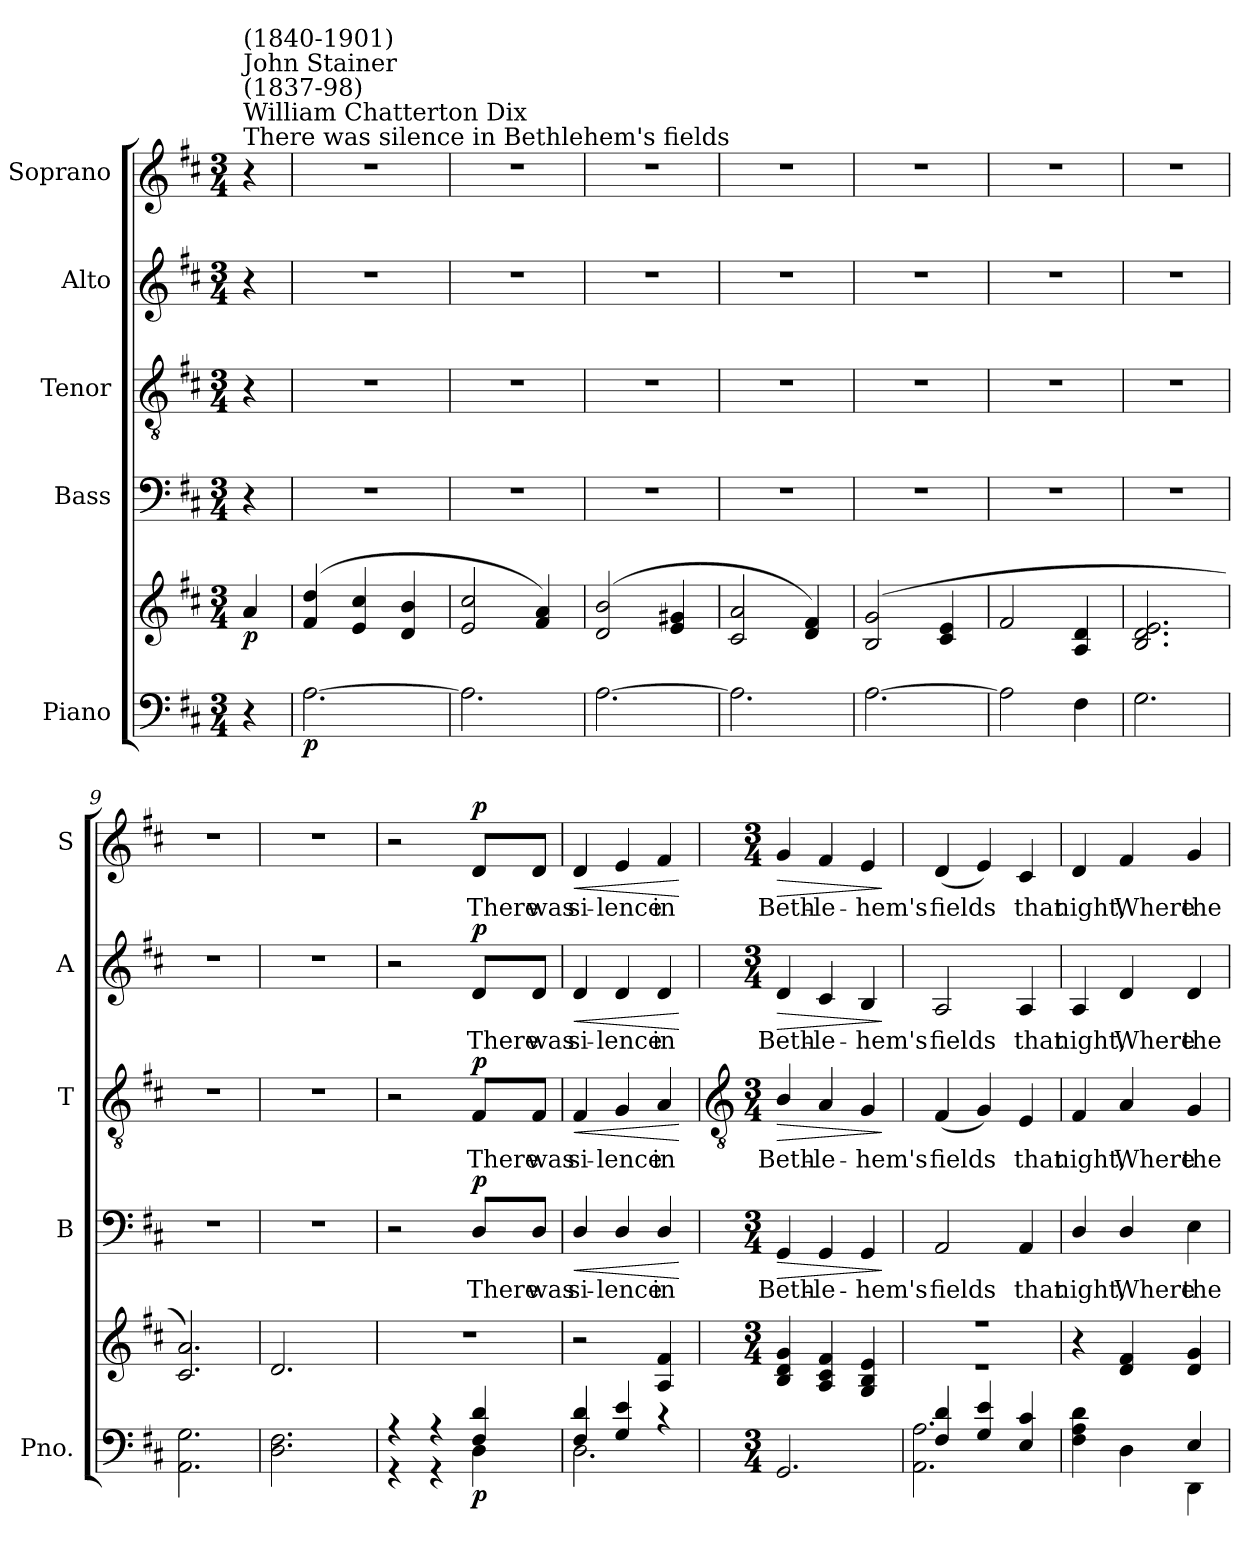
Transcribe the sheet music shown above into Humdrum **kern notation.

**kern	**kern	**dynam	**kern	**text	**dynam	**kern	**text	**dynam	**kern	**text	**dynam	**kern	**text	**dynam
*part5	*part5	*part5	*part4	*part4	*part4	*part3	*part3	*part3	*part2	*part2	*part2	*part1	*part1	*part1
*staff6	*staff5	*staff5/6	*staff4	*staff4	*staff4	*staff3	*staff3	*staff3	*staff2	*staff2	*staff2	*staff1	*staff1	*staff1
*I"Piano	*	*	*I"Bass	*	*	*I"Tenor	*	*	*I"Alto	*	*	*I"Soprano	*	*
*I'Pno.	*	*	*I'B	*	*	*I'T	*	*	*I'A	*	*	*I'S	*	*
*clefF4	*clefG2	*	*clefF4	*	*	*clefGv2	*	*	*clefG2	*	*	*clefG2	*	*
*k[f#c#]	*k[f#c#]	*	*k[f#c#]	*	*	*k[f#c#]	*	*	*k[f#c#]	*	*	*k[f#c#]	*	*
*D:	*D:	*	*D:	*	*	*D:	*	*	*D:	*	*	*D:	*	*
*M3/4	*M3/4	*	*M3/4	*	*	*M3/4	*	*	*M3/4	*	*	*M3/4	*	*
*MM105	*MM105	*	*MM105	*	*	*MM105	*	*	*MM105	*	*	*MM105	*	*
=1	=1	=1	=1	=1	=1	=1	=1	=1	=1	=1	=1	=1	=1	=1
*^	*^	*	*	*	*	*	*	*	*	*	*	*	*	*
!	!	!	!	!	!	!	!	!	!	!	!	!	!	!LO:TX:a:t=There was silence in Bethlehem's fields	!	!
!	!	!	!	!	!	!	!	!	!	!	!	!	!	!LO:TX:a:t=William Chatterton Dix	!	!
!	!	!	!	!	!	!	!	!	!	!	!	!	!	!LO:TX:a:t=(1837-98)	!	!
!	!	!	!	!	!	!	!	!	!	!	!	!	!	!LO:TX:a:t=John Stainer	!	!
!	!	!	!	!	!	!	!	!	!	!	!	!	!	!LO:TX:a:t=(1840-1901)	!	!
!	!	!	!	!LO:DY:b	!	!	!	!	!	!	!	!	!	!	!	!
4r	4ryy	4a/	4ryy	p	4r	.	.	4r	.	.	4r	.	.	4r	.	.
=2	=2	=2	=2	=2	=2	=2	=2	=2	=2	=2	=2	=2	=2	=2	=2	=2
!	!	!	!	!LO:DY:b=2	!	!	!	!	!	!	!	!	!	!	!	!
[2.A\	2.ryy	(<4f#/ 4dd/	2.ryy	p	2.r	.	.	2.r	.	.	2.r	.	.	2.r	.	.
.	.	4e/ 4cc#/	.	.	.	.	.	.	.	.	.	.	.	.	.	.
.	.	4d/ 4b/	.	.	.	.	.	.	.	.	.	.	.	.	.	.
=3	=3	=3	=3	=3	=3	=3	=3	=3	=3	=3	=3	=3	=3	=3	=3	=3
2.A\]	2.ryy	2e/ 2cc#/	2.ryy	.	2.r	.	.	2.r	.	.	2.r	.	.	2.r	.	.
.	.	4f#/ 4a/)	.	.	.	.	.	.	.	.	.	.	.	.	.	.
=4	=4	=4	=4	=4	=4	=4	=4	=4	=4	=4	=4	=4	=4	=4	=4	=4
[2.A\	2.ryy	(<2d/ 2b/	2.ryy	.	2.r	.	.	2.r	.	.	2.r	.	.	2.r	.	.
.	.	4e/ 4g#X/	.	.	.	.	.	.	.	.	.	.	.	.	.	.
=5	=5	=5	=5	=5	=5	=5	=5	=5	=5	=5	=5	=5	=5	=5	=5	=5
2.A\]	2.ryy	2c#/ 2a/	2.ryy	.	2.r	.	.	2.r	.	.	2.r	.	.	2.r	.	.
.	.	4d/ 4f#/)	.	.	.	.	.	.	.	.	.	.	.	.	.	.
=6	=6	=6	=6	=6	=6	=6	=6	=6	=6	=6	=6	=6	=6	=6	=6	=6
[2.A\	2.ryy	(<2B/ 2g/	2.ryy	.	2.r	.	.	2.r	.	.	2.r	.	.	2.r	.	.
.	.	4c#/ 4e/	.	.	.	.	.	.	.	.	.	.	.	.	.	.
=7	=7	=7	=7	=7	=7	=7	=7	=7	=7	=7	=7	=7	=7	=7	=7	=7
2A\]	2.ryy	2f#/	2.ryy	.	2.r	.	.	2.r	.	.	2.r	.	.	2.r	.	.
4F#\	.	4A/ 4d/	.	.	.	.	.	.	.	.	.	.	.	.	.	.
=8	=8	=8	=8	=8	=8	=8	=8	=8	=8	=8	=8	=8	=8	=8	=8	=8
2.G\	2.ryy	2.B/ 2.d/ 2.e/	2.ryy	.	2.r	.	.	2.r	.	.	2.r	.	.	2.r	.	.
=9	=9	=9	=9	=9	=9	=9	=9	=9	=9	=9	=9	=9	=9	=9	=9	=9
2.AA\ 2.G\	2.ryy	2.c#/ 2.a/)	2.ryy	.	2.r	.	.	2.r	.	.	2.r	.	.	2.r	.	.
=10	=10	=10	=10	=10	=10	=10	=10	=10	=10	=10	=10	=10	=10	=10	=10	=10
2.D\ 2.F#\	2ryy	2.d/	2ryy	.	2.r	.	.	2.r	.	.	2.r	.	.	2.r	.	.
.	4ryy	.	4ryy	.	.	.	.	.	.	.	.	.	.	.	.	.
=11	=11	=11	=11	=11	=11	=11	=11	=11	=11	=11	=11	=11	=11	=11	=11	=11
4r	4r	2.r	4ryy	.	2r	.	.	2r	.	.	2r	.	.	2r	.	.
4r	4r	.	2ryy	.	.	.	.	.	.	.	.	.	.	.	.	.
!	!	!	!	!LO:DY:b=2	!	!LO:LY:b	!LO:DY:b	!	!LO:LY:b	!LO:DY:b	!	!LO:LY:b	!LO:DY:b	!	!LO:LY:b	!LO:DY:b
4F#/ 4d/	4D\	.	.	p	8D/L	There	p	8F#/L	There	p	8d/L	There	p	8d/L	There	p
!	!	!	!	!	!	!LO:LY:b	!	!	!LO:LY:b	!	!	!LO:LY:b	!	!	!LO:LY:b	!
.	.	.	.	.	8D/J	was	.	8F#/J	was	.	8d/J	was	.	8d/J	was	.
=12	=12	=12	=12	=12	=12	=12	=12	=12	=12	=12	=12	=12	=12	=12	=12	=12
!	!	!	!	!	!	!LO:LY:b	!LO:HP:b	!	!LO:LY:b	!LO:HP:b	!	!LO:LY:b	!LO:HP:b	!	!LO:LY:b	!LO:HP:b
4F#/ 4d/	2.D\	2r	2ryy	.	4D/	si-	<	4F#/	si-	<	4d/	si-	<	4d/	si-	<
!	!	!	!	!	!	!LO:LY:b	!	!	!LO:LY:b	!	!	!LO:LY:b	!	!	!LO:LY:b	!
4G/ 4e/	.	.	.	.	4D/	-lence	.	4G/	-lence	.	4d/	-lence	.	4e/	-lence	.
!	!	!	!	!	!	!LO:LY:b	!	!	!LO:LY:b	!	!	!LO:LY:b	!	!	!LO:LY:b	!
4r	.	4A/ 4f#/	4ryy	.	4D/	in	.	4A/	in	.	4d/	in	.	4f#/	in	.
*v	*v	*	*	*	*	*	*	*	*	*	*	*	*	*	*	*
*	*v	*v	*	*	*	*	*	*	*	*	*	*	*	*	*
.	.	.	.	.	[	.	.	[	.	.	[	.	.	[
!!LO:PB:g=z
=13	=13	=13	=13	=13	=13	=13	=13	=13	=13	=13	=13	=13	=13	=13
*	*	*	*	*	*	*clefGv2	*	*	*	*	*	*	*	*
*M3/4	*M3/4	*	*M3/4	*	*	*M3/4	*	*	*M3/4	*	*	*M3/4	*	*
*^	*^	*	*	*	*	*	*	*	*	*	*	*	*	*
!	!	!	!	!	!	!LO:LY:b	!LO:HP:b	!	!LO:LY:b	!LO:HP:b	!	!LO:LY:b	!LO:HP:b	!	!LO:LY:b	!LO:HP:b
2.GG/	4ryy	4B/ 4d/ 4g/	4ryy	.	4GG/	Beth-	>	4B/	Beth-	>	4d/	Beth-	>	4g/	Beth-	>
!	!	!	!	!	!	!LO:LY:b	!	!	!LO:LY:b	!	!	!LO:LY:b	!	!	!LO:LY:b	!
.	4ryy	4A/ 4c#/ 4f#/	2ryy	.	4GG/	-le-	.	4A/	-le-	.	4c#/	-le-	.	4f#/	-le-	.
!	!	!	!	!	!	!LO:LY:b	!	!	!LO:LY:b	!	!	!LO:LY:b	!	!	!LO:LY:b	!
.	4ryy	4G/ 4B/ 4e/	.	.	4GG/	-hem's	.	4G/	-hem's	.	4B/	-hem's	.	4e/	-hem's	.
*v	*v	*	*	*	*	*	*	*	*	*	*	*	*	*	*	*
*	*v	*v	*	*	*	*	*	*	*	*	*	*	*	*	*
.	.	.	.	.	]	.	.	]	.	.	]	.	.	]
=14	=14	=14	=14	=14	=14	=14	=14	=14	=14	=14	=14	=14	=14	=14
*^	*^	*	*	*	*	*	*	*	*	*	*	*	*	*
!	!	!	!	!	!	!LO:LY:b	!	!	!LO:LY:b	!	!	!LO:LY:b	!	!	!LO:LY:b	!
4F#/ 4d/	2.AA\ 2.A\	2.r	2.r	.	2AA/	fields	.	(<4F#/	fields	.	2A/	fields	.	(<4d/	fields	.
4G/ 4e/	.	.	.	.	.	.	.	4G/)	.	.	.	.	.	4e/)	.	.
!	!	!	!	!	!	!LO:LY:b	!	!	!LO:LY:b	!	!	!LO:LY:b	!	!	!LO:LY:b	!
4E/ 4c#/	.	.	.	.	4AA/	that	.	4E/	that	.	4A/	that	.	4c#/	that	.
=15	=15	=15	=15	=15	=15	=15	=15	=15	=15	=15	=15	=15	=15	=15	=15	=15
!	!	!	!	!	!	!LO:LY:b	!	!	!LO:LY:b	!	!	!LO:LY:b	!	!	!LO:LY:b	!
4F#\ 4A\ 4d\	2ryy	4r	2ryy	.	4D/	night,	.	4F#/	night,	.	4A/	night,	.	4d/	night,	.
!	!	!	!	!	!	!LO:LY:b	!	!	!LO:LY:b	!	!	!LO:LY:b	!	!	!LO:LY:b	!
4D\	.	4d/ 4f#/	.	.	4D/	Where	.	4A/	Where	.	4d/	Where	.	4f#/	Where	.
!	!	!	!	!	!	!LO:LY:b	!	!	!LO:LY:b	!	!	!LO:LY:b	!	!	!LO:LY:b	!
4E/	4DD\	4d/ 4g/	4ryy	.	4E\	the	.	4G/	the	.	4d/	the	.	4g/	the	.
*v	*v	*	*	*	*	*	*	*	*	*	*	*	*	*	*	*
*	*v	*v	*	*	*	*	*	*	*	*	*	*	*	*	*
=	=	=	=	=	=	=	=	=	=	=	=	=	=	=
*-	*-	*-	*-	*-	*-	*-	*-	*-	*-	*-	*-	*-	*-	*-
